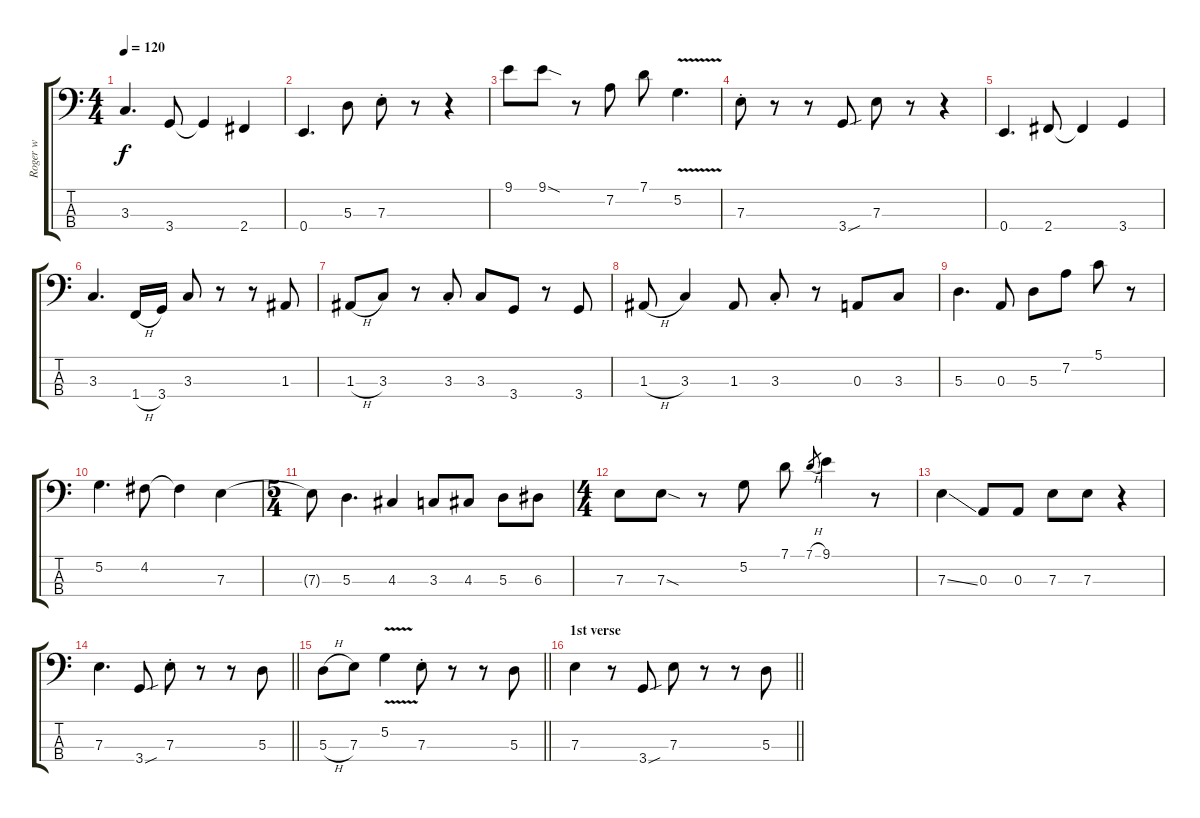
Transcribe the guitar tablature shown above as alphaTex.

\track ("Roger w" "Roger w") {instrument electricbasspick}
\staff {score tabs}
\tuning (G2 D2 A1 E1) {hide}
\ts (4 4)
\tempo 120
\clef f4
\ks c
3.3.4{d dy f} 3.4.8 3.4{t}.4 2.4.4 |
0.4.4{d} 5.3.8 7.3{st}.8 r.8 r.4 |
9.1.8 9.1{sod}.8 r.8 7.2.8 7.1.8 5.2{v}.4{d} |
7.3{st}.8 r.8 r.8 3.4{sou}.8 7.3.8 r.8 r.4 |
0.4.4{d} 2.4.8 2.4{t}.4 3.4.4 |
3.3.4{d} 1.4{h}.16 3.4.16 3.3.8 r.8 r.8 1.3.8 |
1.3{h}.8 3.3.8 r.8 3.3{st}.8 3.3.8 3.4.8 r.8 3.4.8 |
1.3{h}.8 3.3.4 1.3.8 3.3{st}.8 r.8 0.3.8 3.3.8 |
5.3.4{d} 0.3.8 5.3.8 7.2.8 5.1.8 r.8 |
5.2.4{d} 4.2.8 4.2{t}.4 7.3.4 |
\ts (5 4)
7.3{t}.8 5.3.4{d} 4.3.4 3.3.8 4.3.8 5.3.8 6.3.8 |
\ts (4 4)
7.3.8 7.3{sod}.8 r.8 5.2.8 7.1.8 7.1{h}.8{gr} 9.1.4 r.8 |
7.3{ss}.4 0.3.8 0.3.8 7.3.8 7.3.8 r.4 |
\barLineRight lightlight
7.3.4{d} 3.4{sou}.8 7.3{st}.8 r.8 r.8 5.3.8 |
\barLineRight lightlight
5.3{h}.8 7.3.8 5.2{v}.4 7.3{st}.8 r.8 r.8 5.3.8 |
\section ("" "1st verse")
\barLineRight lightlight
7.3.4 r.8 3.4{sou}.8 7.3.8 r.8 r.8 5.3.8
